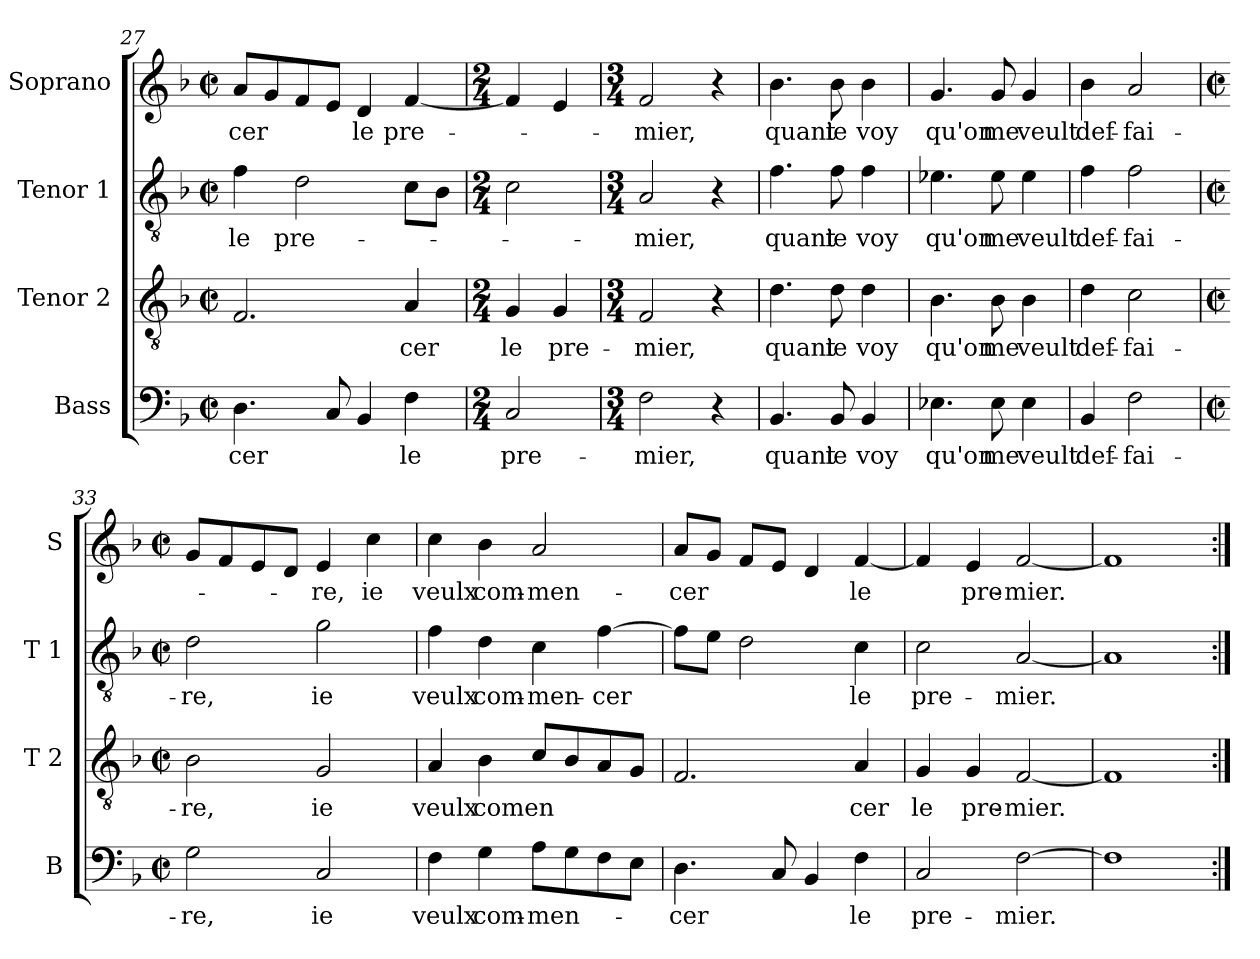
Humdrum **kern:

**kern	**text	**kern	**text	**kern	**text	**kern	**text
*part4	*part4	*part3	*part3	*part2	*part2	*part1	*part1
*staff4	*staff4	*staff3	*staff3	*staff2	*staff2	*staff1	*staff1
*I"Bass	*	*I"Tenor 2	*	*I"Tenor 1	*	*I"Soprano	*
*I'B	*	*I'T 2	*	*I'T 1	*	*I'S	*
*clefF4	*	*clefGv2	*	*clefGv2	*	*clefG2	*
*k[b-]	*	*k[b-]	*	*k[b-]	*	*k[b-]	*
*F:	*	*F:	*	*F:	*	*F:	*
*M2/2	*	*M2/2	*	*M2/2	*	*M2/2	*
*met(c|)	*	*met(c|)	*	*met(c|)	*	*met(c|)	*
=27	=27	=27	=27	=27	=27	=27	=27
!	!LO:LY:b	!	!	!	!LO:LY:b	!	!LO:LY:b
4.D\	-cer	2.F/	.	4f\	le	8a/L	-cer
.	.	.	.	.	.	8g/	.
!	!	!	!	!	!LO:LY:b	!	!
.	.	.	.	2d\	pre-	8f/	.
8C/	.	.	.	.	.	8e/J	.
!	!	!	!	!	!	!	!LO:LY:b
4BB-/	.	.	.	.	.	4d/	le
!	!LO:LY:b	!	!LO:LY:b	!	!	!	!LO:LY:b
4F\	le	4A/	-cer	8c\L	.	[4f/	pre-
.	.	.	.	8B-\J	.	.	.
!!LO:PB:g=z
=28	=28	=28	=28	=28	=28	=28	=28
*M2/4	*	*M2/4	*	*M2/4	*	*M2/4	*
!	!LO:LY:b	!	!LO:LY:b	!	!	!	!
2C/	pre-	4G/	le	2c\	.	4f/]	.
!	!	!	!LO:LY:b	!	!	!	!
.	.	4G/	pre-	.	.	4e/	.
=29	=29	=29	=29	=29	=29	=29	=29
*M3/4	*	*M3/4	*	*M3/4	*	*M3/4	*
!	!LO:LY:b	!	!LO:LY:b	!	!LO:LY:b	!	!LO:LY:b
2F\	-mier,	2F/	-mier,	2A/	-mier,	2f/	-mier,
4r	.	4r	.	4r	.	4r	.
=30	=30	=30	=30	=30	=30	=30	=30
!	!LO:LY:b	!	!LO:LY:b	!	!LO:LY:b	!	!LO:LY:b
4.BB-/	quant	4.d\	quant	4.f\	quant	4.b-\	quant
!	!LO:LY:b	!	!LO:LY:b	!	!LO:LY:b	!	!LO:LY:b
8BB-/	ie	8d\	ie	8f\	ie	8b-\	ie
!	!LO:LY:b	!	!LO:LY:b	!	!LO:LY:b	!	!LO:LY:b
4BB-/	voy	4d\	voy	4f\	voy	4b-\	voy
=31	=31	=31	=31	=31	=31	=31	=31
!	!LO:LY:b	!	!LO:LY:b	!	!LO:LY:b	!	!LO:LY:b
4.E-X\	qu'on	4.B-\	qu'on	4.e-X\	qu'on	4.g/	qu'on
!	!LO:LY:b	!	!LO:LY:b	!	!LO:LY:b	!	!LO:LY:b
8E-\	me	8B-\	me	8e-\	me	8g/	me
!	!LO:LY:b	!	!LO:LY:b	!	!LO:LY:b	!	!LO:LY:b
4E-\	veult	4B-\	veult	4e-\	veult	4g/	veult
=32	=32	=32	=32	=32	=32	=32	=32
!	!LO:LY:b	!	!LO:LY:b	!	!LO:LY:b	!	!LO:LY:b
4BB-/	def-	4d\	def-	4f\	def-	4b-\	def-
!	!LO:LY:b	!	!LO:LY:b	!	!LO:LY:b	!	!LO:LY:b
2F\	-fai-	2c\	-fai-	2f\	-fai-	2a/	-fai-
!!LO:LB:g=z
=33	=33	=33	=33	=33	=33	=33	=33
*M2/2	*	*M2/2	*	*M2/2	*	*M2/2	*
*met(c|)	*	*met(c|)	*	*met(c|)	*	*met(c|)	*
!	!LO:LY:b	!	!LO:LY:b	!	!LO:LY:b	!	!
2G\	-re,	2B-\	-re,	2d\	-re,	8g/L	.
.	.	.	.	.	.	8f/	.
.	.	.	.	.	.	8e/	.
.	.	.	.	.	.	8d/J	.
!	!LO:LY:b	!	!LO:LY:b	!	!LO:LY:b	!	!LO:LY:b
2C/	ie	2G/	ie	2g\	ie	4e/	-re,
!	!	!	!	!	!	!	!LO:LY:b
.	.	.	.	.	.	4cc\	ie
=34	=34	=34	=34	=34	=34	=34	=34
!	!LO:LY:b	!	!LO:LY:b	!	!LO:LY:b	!	!LO:LY:b
4F\	veulx	4A/	veulx	4f\	veulx	4cc\	veulx
!	!LO:LY:b	!	!LO:LY:b	!	!LO:LY:b	!	!LO:LY:b
4G\	com-	4B-\	comen	4d\	com-	4b-\	com-
!	!LO:LY:b	!	!	!	!LO:LY:b	!	!LO:LY:b
8A\L	-men-	8c/L	.	4c\	-men-	2a/	-men-
8G\	.	8B-/	.	.	.	.	.
!	!	!	!	!	!LO:LY:b	!	!
8F\	.	8A/	.	[4f\	-cer	.	.
8E\J	.	8G/J	.	.	.	.	.
=35	=35	=35	=35	=35	=35	=35	=35
!	!LO:LY:b	!	!	!	!	!	!LO:LY:b
4.D\	-cer	2.F/	.	8f\L]	.	8a/L	-cer
.	.	.	.	8e\J	.	8g/J	.
.	.	.	.	2d\	.	8f/L	.
8C/	.	.	.	.	.	8e/J	.
4BB-/	.	.	.	.	.	4d/	.
!	!LO:LY:b	!	!LO:LY:b	!	!LO:LY:b	!	!LO:LY:b
4F\	le	4A/	cer	4c\	le	[4f/	le
=36	=36	=36	=36	=36	=36	=36	=36
!	!LO:LY:b	!	!LO:LY:b	!	!LO:LY:b	!	!
2C/	pre-	4G/	le	2c\	pre-	4f/]	.
!	!	!	!LO:LY:b	!	!	!	!LO:LY:b
.	.	4G/	pre-	.	.	4e/	pre-
!	!LO:LY:b	!	!LO:LY:b	!	!LO:LY:b	!	!LO:LY:b
[2F\	-mier.	[2F/	-mier.	[2A/	-mier.	[2f/	-mier.
=37	=37	=37	=37	=37	=37	=37	=37
1F]	.	1F]	.	1A]	.	1f]	.
=:|!	=:|!	=:|!	=:|!	=:|!	=:|!	=:|!	=:|!
*-	*-	*-	*-	*-	*-	*-	*-
